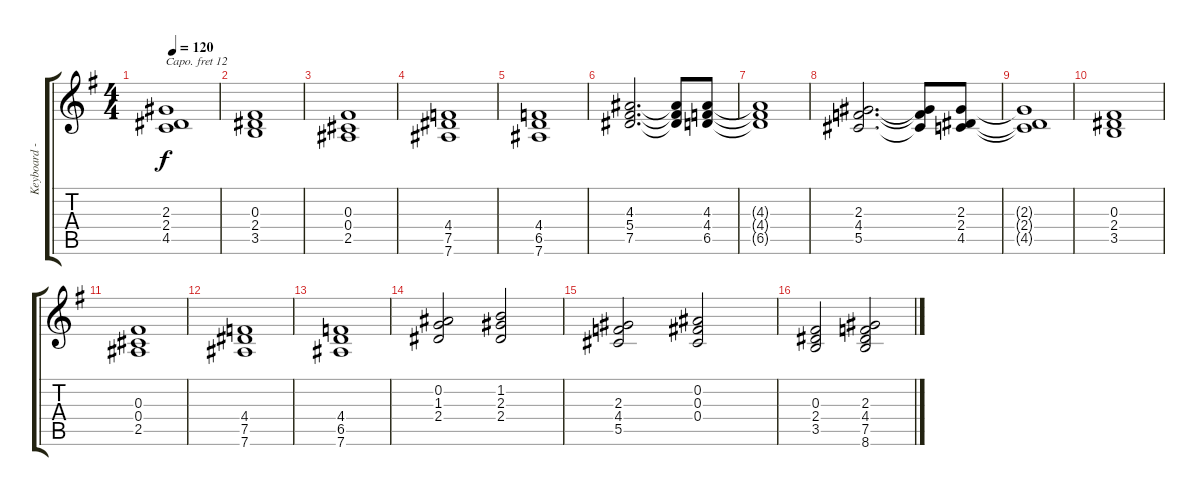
\track ("Keyboard - Derek Sherinian" "Keyboard -") {instrument drawbarorgan}
\staff {score tabs}
\capo 12
\tuning (Eb4 Bb3 Gb3 Db3 Ab2 Eb2) {hide}
\ts (4 4)
\tempo 120
\clef g2
\ks eminor
(2.3{t} 2.4{t} 4.5{t}).1{dy f} |
(0.3 2.4 3.5).1 |
(0.3 0.4 2.5).1 |
(4.4 7.5 7.6).1 |
(4.4 6.5 7.6).1 |
(4.3 5.4 7.5).2{d} (4.3{t} 5.4{t} 7.5{t}).8 (4.3 4.4 6.5).8 |
(4.3{t} 4.4{t} 6.5{t}).1 |
(2.3 4.4 5.5).2{d} (2.3{t} 4.4{t} 5.5{t}).8 (2.3 2.4 4.5).8 |
(2.3{t} 2.4{t} 4.5{t}).1 |
(0.3 2.4 3.5).1 |
(0.3 0.4 2.5).1 |
(4.4 7.5 7.6).1 |
(4.4 6.5 7.6).1 |
(0.2 1.3 2.4).2 (1.2 2.3 2.4).2 |
(2.3 4.4 5.5).2 (0.2 0.3 0.4).2 |
(0.3 2.4 3.5).2 (2.3 4.4 7.5 8.6).2
